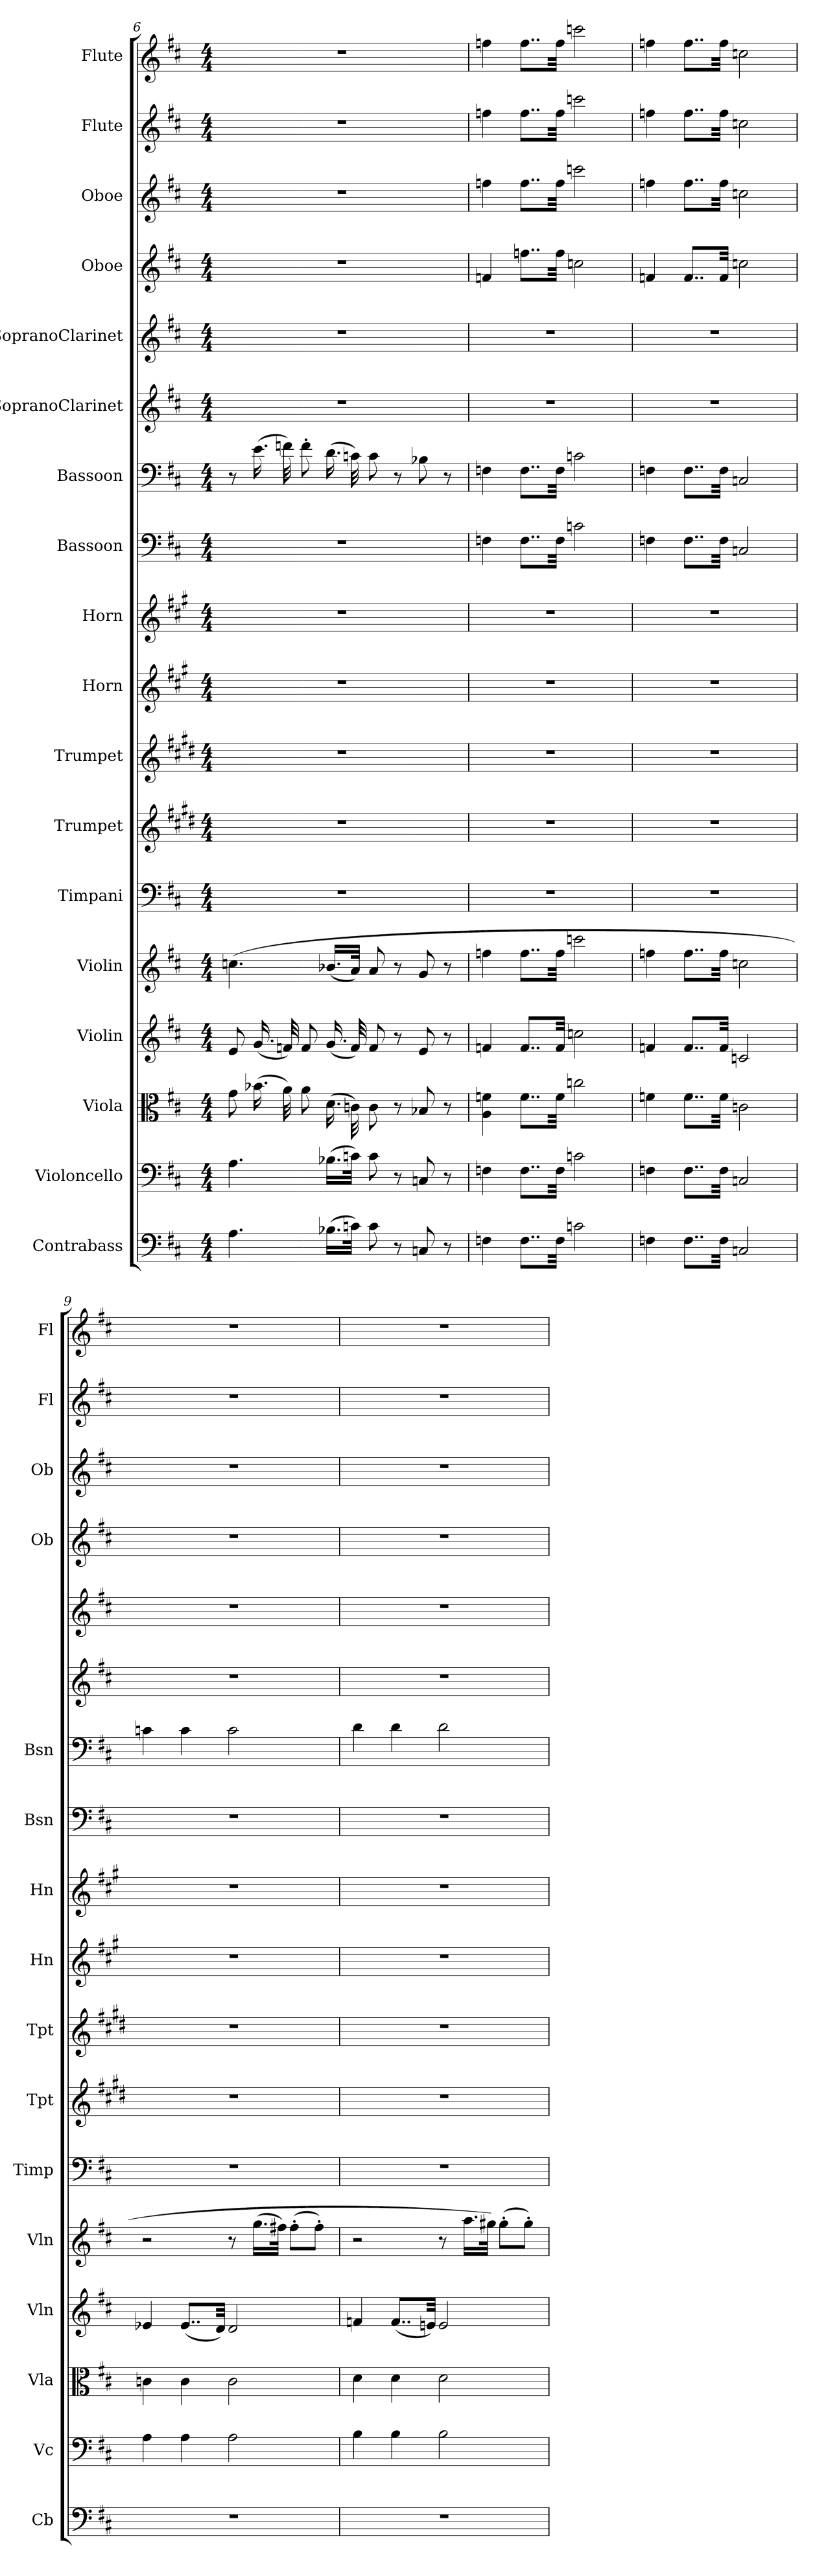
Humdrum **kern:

**kern	**kern	**kern	**kern	**kern	**kern	**kern	**kern	**kern	**kern	**kern	**kern	**kern	**kern	**kern	**kern	**kern	**kern
*part18	*part17	*part16	*part15	*part14	*part13	*part12	*part11	*part10	*part9	*part8	*part7	*part6	*part5	*part4	*part3	*part2	*part1
*staff18	*staff17	*staff16	*staff15	*staff14	*staff13	*staff12	*staff11	*staff10	*staff9	*staff8	*staff7	*staff6	*staff5	*staff4	*staff3	*staff2	*staff1
*I"Contrabass	*I"Violoncello	*I"Viola	*I"Violin	*I"Violin	*I"Timpani	*I"Trumpet	*I"Trumpet	*I"Horn	*I"Horn	*I"Bassoon	*I"Bassoon	*I"SopranoClarinet	*I"SopranoClarinet	*I"Oboe	*I"Oboe	*I"Flute	*I"Flute
*I'Cb	*I'Vc	*I'Vla	*I'Vln	*I'Vln	*I'Timp	*I'Tpt	*I'Tpt	*I'Hn	*I'Hn	*I'Bsn	*I'Bsn	*	*	*I'Ob	*I'Ob	*I'Fl	*I'Fl
*clefF4	*clefF4	*clefC3	*clefG2	*clefG2	*clefF4	*clefG2	*clefG2	*clefG2	*clefG2	*clefF4	*clefF4	*clefG2	*clefG2	*clefG2	*clefG2	*clefG2	*clefG2
*ITrd7c12	*	*	*	*	*	*ITrd1c2	*ITrd1c2	*ITrd4c7	*ITrd4c7	*	*	*	*	*	*	*	*
*k[f#c#]	*k[f#c#]	*k[f#c#]	*k[f#c#]	*k[f#c#]	*k[f#c#]	*k[f#c#]	*k[f#c#]	*k[f#c#]	*k[f#c#]	*k[f#c#]	*k[f#c#]	*k[f#c#]	*k[f#c#]	*k[f#c#]	*k[f#c#]	*k[f#c#]	*k[f#c#]
*D:	*D:	*D:	*D:	*D:	*D:	*D:	*D:	*D:	*D:	*D:	*D:	*D:	*D:	*D:	*D:	*D:	*D:
*M4/4	*M4/4	*M4/4	*M4/4	*M4/4	*M4/4	*M4/4	*M4/4	*M4/4	*M4/4	*M4/4	*M4/4	*M4/4	*M4/4	*M4/4	*M4/4	*M4/4	*M4/4
=6	=6	=6	=6	=6	=6	=6	=6	=6	=6	=6	=6	=6	=6	=6	=6	=6	=6
4.AA\	4.A\	8g\	8e/	(>4.ccn\	1r	1r	1r	1r	1r	1r	8r	1r	1r	1r	1r	1r	1r
.	.	(>16.b-X\	(<16.g/	.	.	.	.	.	.	.	(>16.e\	.	.	.	.	.	.
.	.	32a\)	32fn/)	.	.	.	.	.	.	.	32fn\)	.	.	.	.	.	.
.	.	8a\	8f/	.	.	.	.	.	.	.	8f'\	.	.	.	.	.	.
(>16.BB-X\LL	(>16.B-X\LL	(>16.d\	(<16.g/	(<16.b-X/LL	.	.	.	.	.	.	(>16.d\	.	.	.	.	.	.
32Cn\JJk)	32cn\JJk)	32cn\)	32f/)	32a/JJk)	.	.	.	.	.	.	32cn\)	.	.	.	.	.	.
8C\	8c\	8c\	8f/	8a/	.	.	.	.	.	.	8c\	.	.	.	.	.	.
8r	8r	8r	8r	8r	.	.	.	.	.	.	8r	.	.	.	.	.	.
8CCn/	8Cn/	8B-X/	8e/	8g/	.	.	.	.	.	.	8B-X\	.	.	.	.	.	.
8r	8r	8r	8r	8r	.	.	.	.	.	.	8r	.	.	.	.	.	.
=7	=7	=7	=7	=7	=7	=7	=7	=7	=7	=7	=7	=7	=7	=7	=7	=7	=7
4FFn\	4Fn\	4A\ 4fn\	4fn/	4ffn\	1r	1r	1r	1r	1r	4Fn\	4Fn\	1r	1r	4fn/	4ffn\	4ffn\	4ffn\
8..FF\L	8..F\L	8..f\L	8..f/L	8..ff\L	.	.	.	.	.	8..F\L	8..F\L	.	.	8..ffn\L	8..ff\L	8..ff\L	8..ff\L
32FF\Jkk	32F\Jkk	32f\Jkk	32f/Jkk	32ff\Jkk	.	.	.	.	.	32F\Jkk	32F\Jkk	.	.	32ff\Jkk	32ff\Jkk	32ff\Jkk	32ff\Jkk
2Cn\	2cn\	2ccn\	2ccn\	2cccn\	.	.	.	.	.	2cn\	2cn\	.	.	2ccn\	2cccn\	2cccn\	2cccn\
=8	=8	=8	=8	=8	=8	=8	=8	=8	=8	=8	=8	=8	=8	=8	=8	=8	=8
4FFn\	4Fn\	4fn\	4fn/	4ffn\	1r	1r	1r	1r	1r	4Fn\	4Fn\	1r	1r	4fn/	4ffn\	4ffn\	4ffn\
8..FF\L	8..F\L	8..f\L	8..f/L	8..ff\L	.	.	.	.	.	8..F\L	8..F\L	.	.	8..f/L	8..ff\L	8..ff\L	8..ff\L
32FF\Jkk	32F\Jkk	32f\Jkk	32f/Jkk	32ff\Jkk	.	.	.	.	.	32F\Jkk	32F\Jkk	.	.	32f/Jkk	32ff\Jkk	32ff\Jkk	32ff\Jkk
2CCn/	2Cn/	2cn\	2cn/	2ccn\	.	.	.	.	.	2Cn/	2Cn/	.	.	2ccn\	2ccn\	2ccn\	2ccn\
=9	=9	=9	=9	=9	=9	=9	=9	=9	=9	=9	=9	=9	=9	=9	=9	=9	=9
1r	4A\	4cn\	4e-X/	2r	1r	1r	1r	1r	1r	1r	4cn\	1r	1r	1r	1r	1r	1r
.	4A\	4c\	(<8..e-/L	.	.	.	.	.	.	.	4c\	.	.	.	.	.	.
.	.	.	32d/Jkk)	.	.	.	.	.	.	.	.	.	.	.	.	.	.
.	2A\	2c\	2d/	8r	.	.	.	.	.	.	2c\	.	.	.	.	.	.
.	.	.	.	(>16.gg\LL	.	.	.	.	.	.	.	.	.	.	.	.	.
.	.	.	.	32ff#X\JJk)	.	.	.	.	.	.	.	.	.	.	.	.	.
.	.	.	.	(>8ff#'\L	.	.	.	.	.	.	.	.	.	.	.	.	.
.	.	.	.	8ff#'\J)	.	.	.	.	.	.	.	.	.	.	.	.	.
=10	=10	=10	=10	=10	=10	=10	=10	=10	=10	=10	=10	=10	=10	=10	=10	=10	=10
1r	4B\	4d\	4fn/	2r	1r	1r	1r	1r	1r	1r	4d\	1r	1r	1r	1r	1r	1r
.	4B\	4d\	(<8..f/L	.	.	.	.	.	.	.	4d\	.	.	.	.	.	.
.	.	.	32en/Jkk)	.	.	.	.	.	.	.	.	.	.	.	.	.	.
.	2B\	2d\	2e/	8r	.	.	.	.	.	.	2d\	.	.	.	.	.	.
.	.	.	.	16.aa\LL	.	.	.	.	.	.	.	.	.	.	.	.	.
.	.	.	.	32gg#X\JJk)	.	.	.	.	.	.	.	.	.	.	.	.	.
.	.	.	.	(>8gg#'\L	.	.	.	.	.	.	.	.	.	.	.	.	.
.	.	.	.	8gg#'\J)	.	.	.	.	.	.	.	.	.	.	.	.	.
=	=	=	=	=	=	=	=	=	=	=	=	=	=	=	=	=	=
*-	*-	*-	*-	*-	*-	*-	*-	*-	*-	*-	*-	*-	*-	*-	*-	*-	*-
